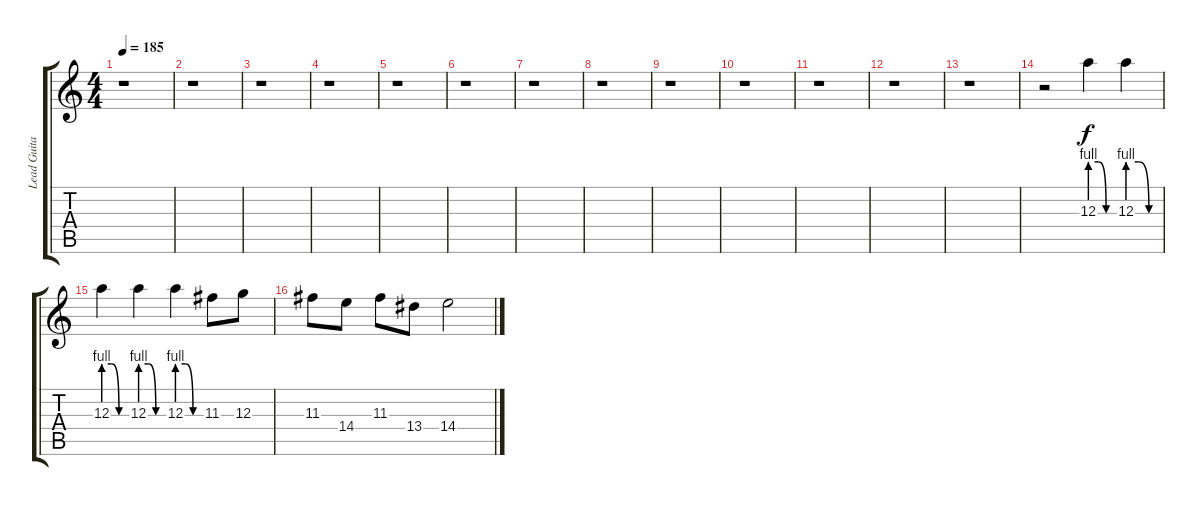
\track ("Lead Guitar" "Lead Guita") {instrument overdrivenguitar}
\staff {score tabs}
\tuning (E4 B3 G3 D3 A2 E2) {hide}
\ts (4 4)
\tempo 185
\clef g2
\ks c
r.1{dy fff} |
r.1 |
r.1 |
r.1 |
r.1 |
r.1 |
r.1 |
r.1 |
r.1 |
r.1 |
r.1 |
r.1 |
r.1 |
r.2{volume 13} 12.3{be (custom 0 4 20 4 40 0 60 0)}.4{dy f} 12.3{be (custom 0 4 20 4 40 0 60 0)}.4 |
12.3{be (custom 0 4 20 4 40 0 60 0)}.4 12.3{be (custom 0 4 20 4 40 0 60 0)}.4 12.3{be (custom 0 4 20 4 40 0 60 0)}.4 11.3.8 12.3.8 |
11.3.8 14.4.8 11.3.8 13.4.8 14.4.2
